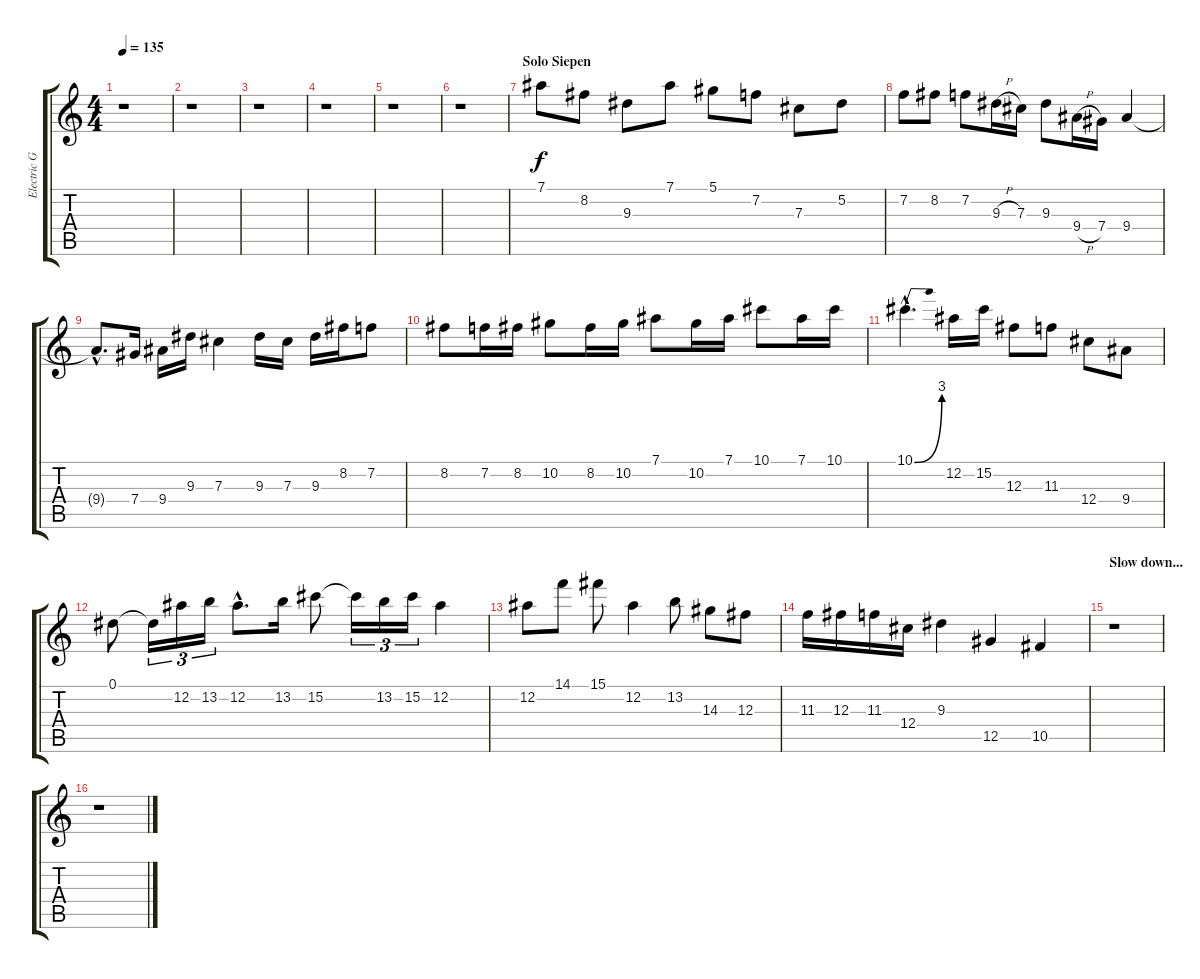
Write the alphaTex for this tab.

\track ("Electric Guitar" "Electric G") {instrument distortionguitar}
\staff {score tabs}
\tuning (Eb4 Bb3 Gb3 Db3 Ab2 Eb2) {hide}
\ts (4 4)
\tempo 135
\clef g2
\ks c
r.1{dy f} |
r.1 |
r.1 |
r.1 |
r.1 |
r.1 |
\section ("" "Solo Siepen")
7.1.8{volume 13} 8.2.8 9.3.8 7.1.8 5.1.8 7.2.8 7.3.8 5.2.8 |
7.2.8 8.2.8 7.2.8 9.3{h}.16 7.3.16 9.3.8 9.4{h}.16 7.4.16 9.4.4 |
9.4{hac t}.8{d} 7.4.16 9.4.16 9.3.16 7.3.4 9.3.16 7.3.16 9.3.16 8.2.16 7.2.8 |
8.2.8 7.2.16 8.2.16 10.2.8 8.2.16 10.2.16 7.1.8 10.2.16 7.1.16 10.1.8 7.1.16 10.1.16 |
10.1{be (bend 0 0 60 12) hac}.4{d} 12.2.16 15.2.16 12.3.8 11.3.8 12.4.8 9.4.8 |
0.1.8 0.1{t}.16{tu (3 2)} 12.2.16{tu (3 2)} 13.2.16{tu (3 2)} 12.2{hac}.8{d} 13.2.16 15.2.8 15.2{t}.16{tu (3 2)} 13.2.16{tu (3 2)} 15.2.16{tu (3 2)} 12.2.4 |
12.2.8 14.1.8 15.1.8 12.2.4 13.2.8 14.3.8 12.3.8 |
11.3.16 12.3.16 11.3.16 12.4.16 9.3.4 12.5.4 10.5.4 |
\section ("" "Slow down...")
r.1 |
r.1
